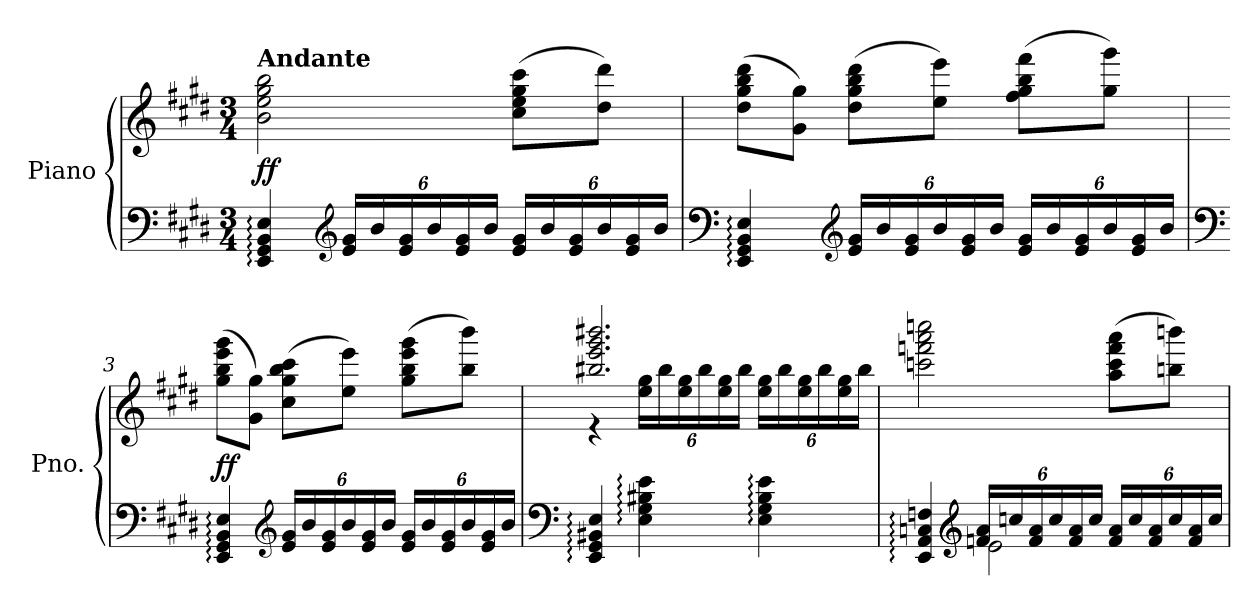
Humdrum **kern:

**kern	**kern	**dynam
*part1	*part1	*part1
*staff2	*staff1	*staff1/2
*I"Piano	*	*
*I'Pno.	*	*
*clefF4	*clefG2	*
*k[f#c#g#d#]	*k[f#c#g#d#]	*
*M3/4	*M3/4	*
=1	=1	=1
!	!LO:TX:a:B:t=Andante	!
!	!	!LO:DY:a=2
4EE/: 4GG#/: 4BB/: 4E/:	2b\ 2ee\ 2gg#\ 2bb\	ff
*clefG2	*	*
*Xbrackettup	*	*
24e/ 24g#/LL	.	.
24b/	.	.
24e/ 24g#/	.	.
24b/	.	.
24e/ 24g#/	.	.
24b/JJ	.	.
24e/ 24g#/LL	(>8cc#\ 8ee\ 8gg#\ 8ccc#\L	.
24b/	.	.
24e/ 24g#/	.	.
24b/	8dd#\ 8ddd#\J)	.
24e/ 24g#/	.	.
24b/JJ	.	.
=2	=2	=2
*clefF4	*	*
4EE/: 4GG#/: 4BB/: 4E/:	(>8dd#\ 8gg#\ 8bb\ 8ddd#\L	.
.	8g#\ 8gg#\J)	.
*clefG2	*	*
24e/ 24g#/LL	(>8dd#\ 8gg#\ 8bb\ 8ddd#\L	.
24b/	.	.
24e/ 24g#/	.	.
24b/	8ee\ 8eee\J)	.
24e/ 24g#/	.	.
24b/JJ	.	.
24e/ 24g#/LL	(>8ff#\ 8gg#\ 8bb\ 8fff#\L	.
24b/	.	.
24e/ 24g#/	.	.
24b/	8gg#\ 8ggg#\J)	.
24e/ 24g#/	.	.
24b/JJ	.	.
!!LO:LB:g=z
=3	=3	=3
*clefF4	*	*
!	!	!LO:DY:a=2
4EE/: 4GG#/: 4BB/: 4E/:	(>8gg#\ 8bb\ 8eee\ 8ggg#\L	ff
.	8g#\ 8gg#\J)	.
*clefG2	*	*
24e/ 24g#/LL	(>8cc#\ 8gg#\ 8bb\ 8ccc#\L	.
24b/	.	.
24e/ 24g#/	.	.
24b/	8ee\ 8eee\J)	.
24e/ 24g#/	.	.
24b/JJ	.	.
24e/ 24g#/LL	(>8gg#\ 8bb\ 8eee\ 8ggg#\L	.
24b/	.	.
24e/ 24g#/	.	.
24b/	8bb\ 8bbb\J)	.
24e/ 24g#/	.	.
24b/JJ	.	.
=4	=4	=4
*clefF4	*	*
*	*^	*
4EE/: 4GG#/: 4BB#X/: 4E/:	2.bb#X/ 2.eee/ 2.ggg#/ 2.bbb#X/	4r	.
*	*	*Xbrackettup	*
4E\: 4G#\: 4B#X\: 4e\:	.	24ee\ 24gg#\LL	.
.	.	24bb#\	.
.	.	24ee\ 24gg#\	.
.	.	24bb#\	.
.	.	24ee\ 24gg#\	.
.	.	24bb#\JJ	.
4E\: 4G#\: 4B#\: 4e\:	.	24ee\ 24gg#\LL	.
.	.	24bb#\	.
.	.	24ee\ 24gg#\	.
.	.	24bb#\	.
.	.	24ee\ 24gg#\	.
.	.	24bb#\JJ	.
*	*v	*v	*
!!LO:LB:g=z
=5	=5	=5
*^	*	*
4EE/: 4AA/: 4Cn/: 4Fn/:	4ryy	2cccn\ 2fffn\ 2aaa\ 2ccccn\	.
*clefG2	*	*	*
24fn/ 24a/LL	2e\	.	.
24ccn/	.	.	.
24f/ 24a/	.	.	.
24cc/	.	.	.
24f/ 24a/	.	.	.
24cc/JJ	.	.	.
24f/ 24a/LL	.	(>8aa\ 8ccc\ 8fff\ 8aaa\L	.
24cc/	.	.	.
24f/ 24a/	.	.	.
24cc/	.	8bbn\ 8bbbn\J)	.
24f/ 24a/	.	.	.
24cc/JJ	.	.	.
*v	*v	*	*
=	=	=
*-	*-	*-
